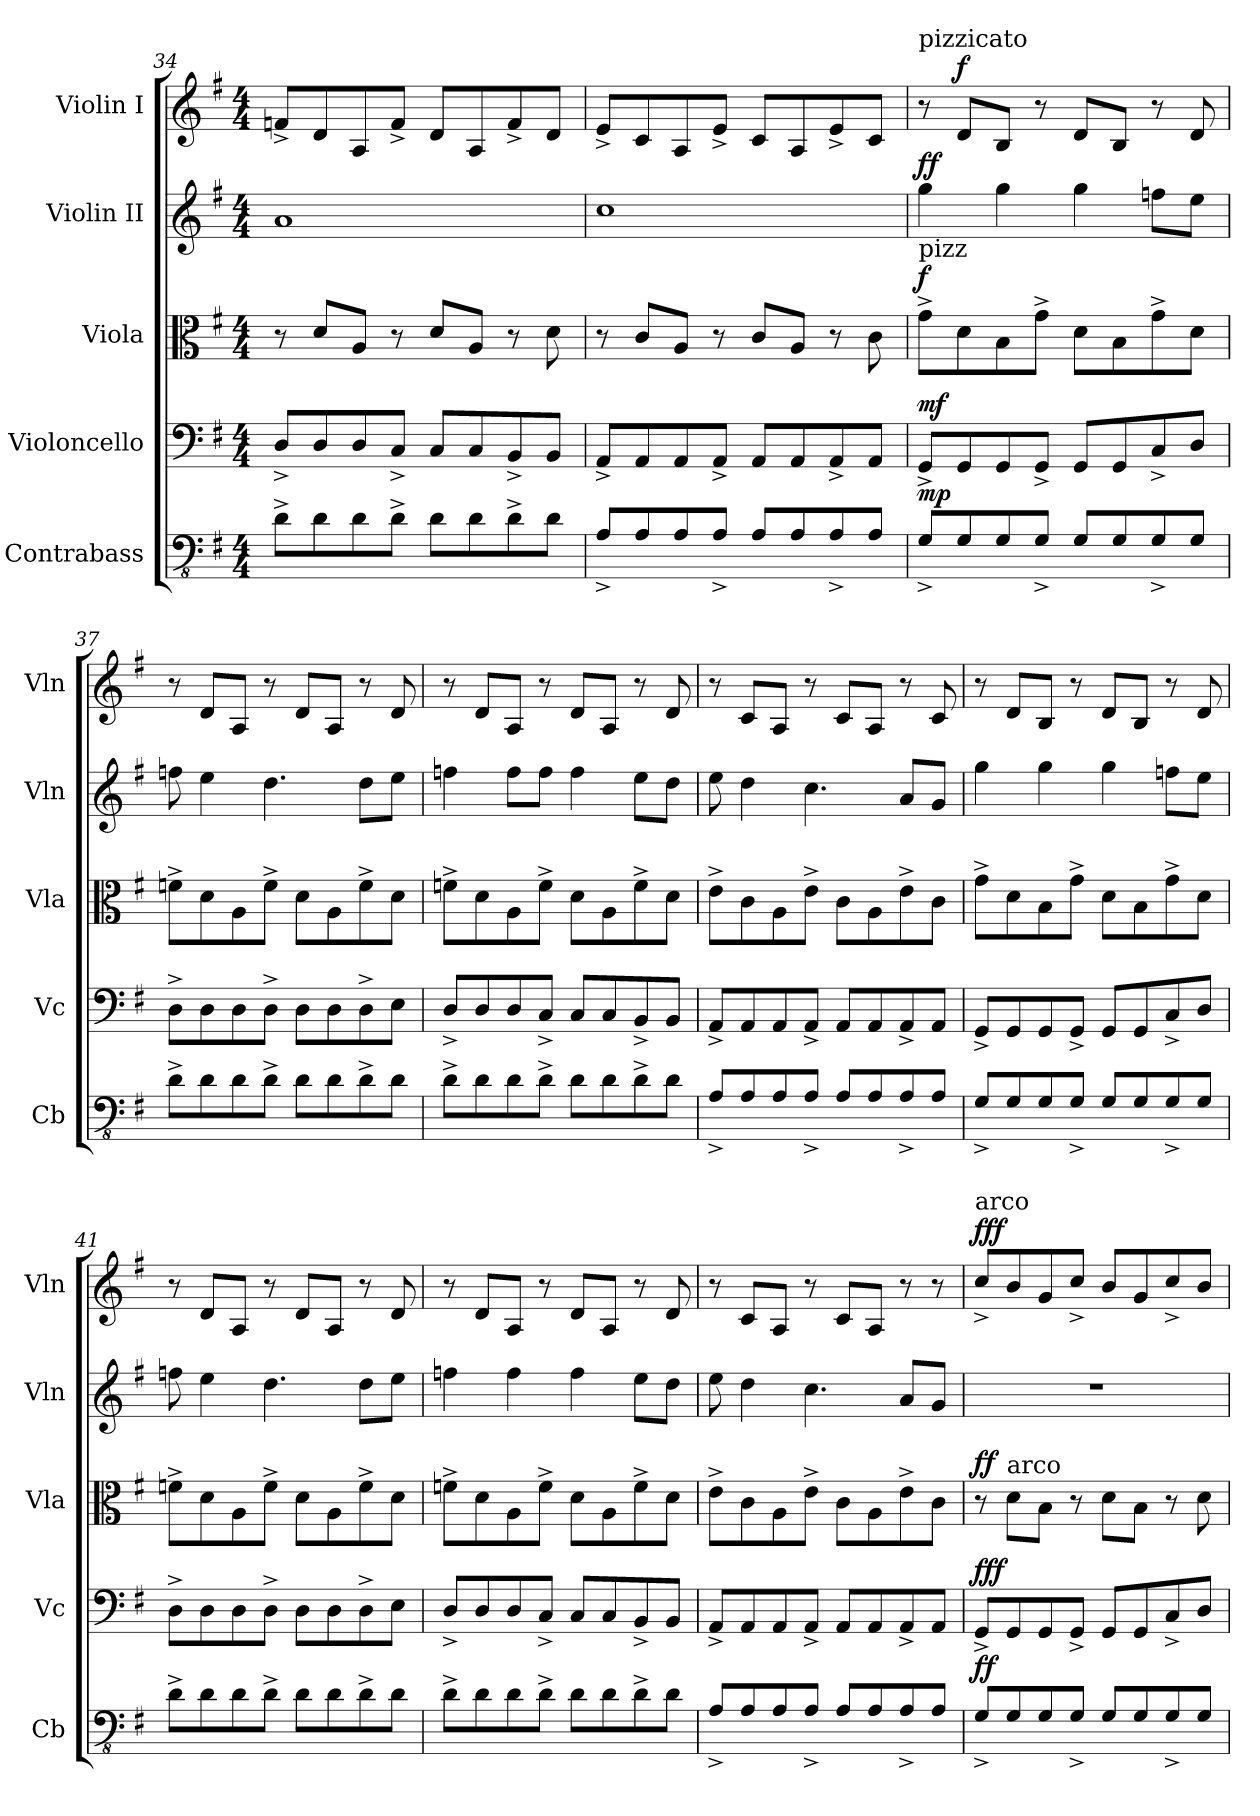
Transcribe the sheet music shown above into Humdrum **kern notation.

**kern	**dynam	**kern	**dynam	**kern	**dynam	**kern	**dynam	**kern	**dynam
*part5	*part5	*part4	*part4	*part3	*part3	*part2	*part2	*part1	*part1
*staff5	*staff5	*staff4	*staff4	*staff3	*staff3	*staff2	*staff2	*staff1	*staff1
*I"Contrabass	*	*I"Violoncello	*	*I"Viola	*	*I"Violin II	*	*I"Violin I	*
*I'Cb	*	*I'Vc	*	*I'Vla	*	*I'Vln	*	*I'Vln	*
*clefFv4	*	*clefF4	*	*clefC3	*	*clefG2	*	*clefG2	*
*ITrd7c12	*	*	*	*	*	*	*	*	*
*k[f#]	*	*k[f#]	*	*k[f#]	*	*k[f#]	*	*k[f#]	*
*M4/4	*	*M4/4	*	*M4/4	*	*M4/4	*	*M4/4	*
=34	=34	=34	=34	=34	=34	=34	=34	=34	=34
8DD^\L	.	8D^/L	.	8r	.	1a	.	8fn^/L	.
8DD\	.	8D/	.	8d/L	.	.	.	8d/	.
8DD\	.	8D/	.	8A/J	.	.	.	8A/	.
8DD^\J	.	8C^/J	.	8r	.	.	.	8f^/J	.
8DD\L	.	8C/L	.	8d/L	.	.	.	8d/L	.
8DD\	.	8C/	.	8A/J	.	.	.	8A/	.
8DD^\	.	8BB^/	.	8r	.	.	.	8f^/	.
8DD\J	.	8BB/J	.	8d\	.	.	.	8d/J	.
!!LO:PB:g=z
=35	=35	=35	=35	=35	=35	=35	=35	=35	=35
8AAA^/L	.	8AA^/L	.	8r	.	1cc	.	8e^/L	.
8AAA/	.	8AA/	.	8c/L	.	.	.	8c/	.
8AAA/	.	8AA/	.	8A/J	.	.	.	8A/	.
8AAA^/J	.	8AA^/J	.	8r	.	.	.	8e^/J	.
8AAA/L	.	8AA/L	.	8c/L	.	.	.	8c/L	.
8AAA/	.	8AA/	.	8A/J	.	.	.	8A/	.
8AAA^/	.	8AA^/	.	8r	.	.	.	8e^/	.
8AAA/J	.	8AA/J	.	8c\	.	.	.	8c/J	.
=36	=36	=36	=36	=36	=36	=36	=36	=36	=36
!	!	!	!	!	!	!	!	!LO:TX:a:t=pizzicato	!
!	!	!	!	!LO:TX:a:t=pizz	!	!	!	!	!
!	!LO:DY:a	!	!LO:DY:a	!	!LO:DY:a	!	!LO:DY:a	!	!
8GGG^/L	mp	8GG^/L	mf	8g^\L	f	4gg\	ff	8r	.
!	!	!	!	!	!	!	!	!	!LO:DY:a
8GGG/	.	8GG/	.	8d\	.	.	.	8d/L	f
8GGG/	.	8GG/	.	8B\	.	4gg\	.	8B/J	.
8GGG^/J	.	8GG^/J	.	8g^\J	.	.	.	8r	.
8GGG/L	.	8GG/L	.	8d\L	.	4gg\	.	8d/L	.
8GGG/	.	8GG/	.	8B\	.	.	.	8B/J	.
8GGG^/	.	8C^/	.	8g^\	.	8ffn\L	.	8r	.
8GGG/J	.	8D/J	.	8d\J	.	8ee\J	.	8d/	.
=37	=37	=37	=37	=37	=37	=37	=37	=37	=37
8DD^\L	.	8D^\L	.	8fn^\L	.	8ffn\	.	8r	.
8DD\	.	8D\	.	8d\	.	4ee\	.	8d/L	.
8DD\	.	8D\	.	8A\	.	.	.	8A/J	.
8DD^\J	.	8D^\J	.	8f^\J	.	4.dd\	.	8r	.
8DD\L	.	8D\L	.	8d\L	.	.	.	8d/L	.
8DD\	.	8D\	.	8A\	.	.	.	8A/J	.
8DD^\	.	8D^\	.	8f^\	.	8dd\L	.	8r	.
8DD\J	.	8E\J	.	8d\J	.	8ee\J	.	8d/	.
=38	=38	=38	=38	=38	=38	=38	=38	=38	=38
8DD^\L	.	8D^/L	.	8fn^\L	.	4ffn\	.	8r	.
8DD\	.	8D/	.	8d\	.	.	.	8d/L	.
8DD\	.	8D/	.	8A\	.	8ff\L	.	8A/J	.
8DD^\J	.	8C^/J	.	8f^\J	.	8ff\J	.	8r	.
8DD\L	.	8C/L	.	8d\L	.	4ff\	.	8d/L	.
8DD\	.	8C/	.	8A\	.	.	.	8A/J	.
8DD^\	.	8BB^/	.	8f^\	.	8ee\L	.	8r	.
8DD\J	.	8BB/J	.	8d\J	.	8dd\J	.	8d/	.
=39	=39	=39	=39	=39	=39	=39	=39	=39	=39
8AAA^/L	.	8AA^/L	.	8e^\L	.	8ee\	.	8r	.
8AAA/	.	8AA/	.	8c\	.	4dd\	.	8c/L	.
8AAA/	.	8AA/	.	8A\	.	.	.	8A/J	.
8AAA^/J	.	8AA^/J	.	8e^\J	.	4.cc\	.	8r	.
8AAA/L	.	8AA/L	.	8c\L	.	.	.	8c/L	.
8AAA/	.	8AA/	.	8A\	.	.	.	8A/J	.
8AAA^/	.	8AA^/	.	8e^\	.	8a/L	.	8r	.
8AAA/J	.	8AA/J	.	8c\J	.	8g/J	.	8c/	.
!!LO:LB:g=z
=40	=40	=40	=40	=40	=40	=40	=40	=40	=40
8GGG^/L	.	8GG^/L	.	8g^\L	.	4gg\	.	8r	.
8GGG/	.	8GG/	.	8d\	.	.	.	8d/L	.
8GGG/	.	8GG/	.	8B\	.	4gg\	.	8B/J	.
8GGG^/J	.	8GG^/J	.	8g^\J	.	.	.	8r	.
8GGG/L	.	8GG/L	.	8d\L	.	4gg\	.	8d/L	.
8GGG/	.	8GG/	.	8B\	.	.	.	8B/J	.
8GGG^/	.	8C^/	.	8g^\	.	8ffn\L	.	8r	.
8GGG/J	.	8D/J	.	8d\J	.	8ee\J	.	8d/	.
=41	=41	=41	=41	=41	=41	=41	=41	=41	=41
8DD^\L	.	8D^\L	.	8fn^\L	.	8ffn\	.	8r	.
8DD\	.	8D\	.	8d\	.	4ee\	.	8d/L	.
8DD\	.	8D\	.	8A\	.	.	.	8A/J	.
8DD^\J	.	8D^\J	.	8f^\J	.	4.dd\	.	8r	.
8DD\L	.	8D\L	.	8d\L	.	.	.	8d/L	.
8DD\	.	8D\	.	8A\	.	.	.	8A/J	.
8DD^\	.	8D^\	.	8f^\	.	8dd\L	.	8r	.
8DD\J	.	8E\J	.	8d\J	.	8ee\J	.	8d/	.
=42	=42	=42	=42	=42	=42	=42	=42	=42	=42
8DD^\L	.	8D^/L	.	8fn^\L	.	4ffn\	.	8r	.
8DD\	.	8D/	.	8d\	.	.	.	8d/L	.
8DD\	.	8D/	.	8A\	.	4ff\	.	8A/J	.
8DD^\J	.	8C^/J	.	8f^\J	.	.	.	8r	.
8DD\L	.	8C/L	.	8d\L	.	4ff\	.	8d/L	.
8DD\	.	8C/	.	8A\	.	.	.	8A/J	.
8DD^\	.	8BB^/	.	8f^\	.	8ee\L	.	8r	.
8DD\J	.	8BB/J	.	8d\J	.	8dd\J	.	8d/	.
=43	=43	=43	=43	=43	=43	=43	=43	=43	=43
8AAA^/L	.	8AA^/L	.	8e^\L	.	8ee\	.	8r	.
8AAA/	.	8AA/	.	8c\	.	4dd\	.	8c/L	.
8AAA/	.	8AA/	.	8A\	.	.	.	8A/J	.
8AAA^/J	.	8AA^/J	.	8e^\J	.	4.cc\	.	8r	.
8AAA/L	.	8AA/L	.	8c\L	.	.	.	8c/L	.
8AAA/	.	8AA/	.	8A\	.	.	.	8A/J	.
8AAA^/	.	8AA^/	.	8e^\	.	8a/L	.	8r	.
8AAA/J	.	8AA/J	.	8c\J	.	8g/J	.	8r	.
=44	=44	=44	=44	=44	=44	=44	=44	=44	=44
!	!	!	!	!	!	!	!	!LO:TX:a:t=arco	!
!	!LO:DY:a	!	!LO:DY:a	!	!LO:DY:a	!	!	!	!LO:DY:a
8GGG^/L	ff	8GG^/L	fff	8r	ff	1r	.	8cc^/L	fff
!	!	!	!	!LO:TX:a:t=arco	!	!	!	!	!
8GGG/	.	8GG/	.	8d\L	.	.	.	8b/	.
8GGG/	.	8GG/	.	8B\J	.	.	.	8g/	.
8GGG^/J	.	8GG^/J	.	8r	.	.	.	8cc^/J	.
8GGG/L	.	8GG/L	.	8d\L	.	.	.	8b/L	.
8GGG/	.	8GG/	.	8B\J	.	.	.	8g/	.
8GGG^/	.	8C^/	.	8r	.	.	.	8cc^/	.
8GGG/J	.	8D/J	.	8d\	.	.	.	8b/J	.
=	=	=	=	=	=	=	=	=	=
*-	*-	*-	*-	*-	*-	*-	*-	*-	*-
